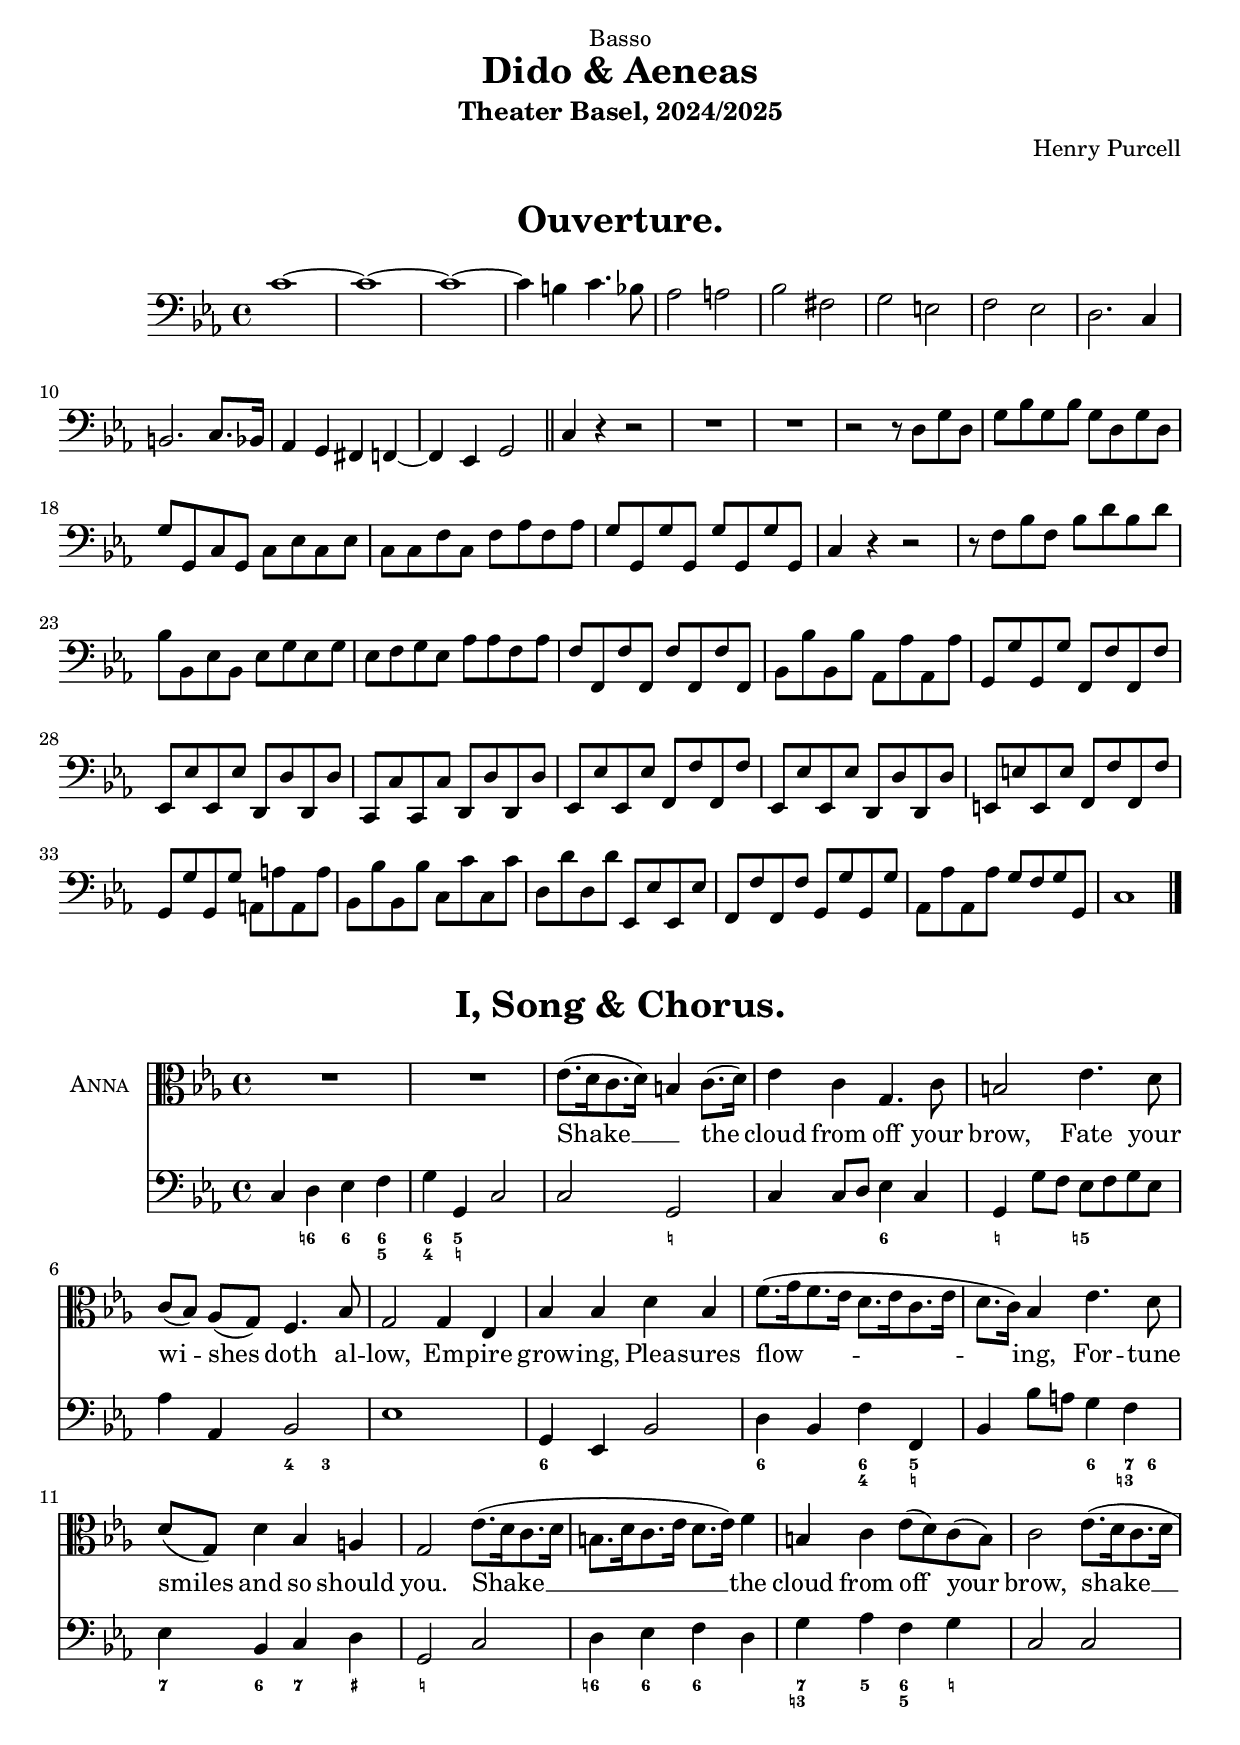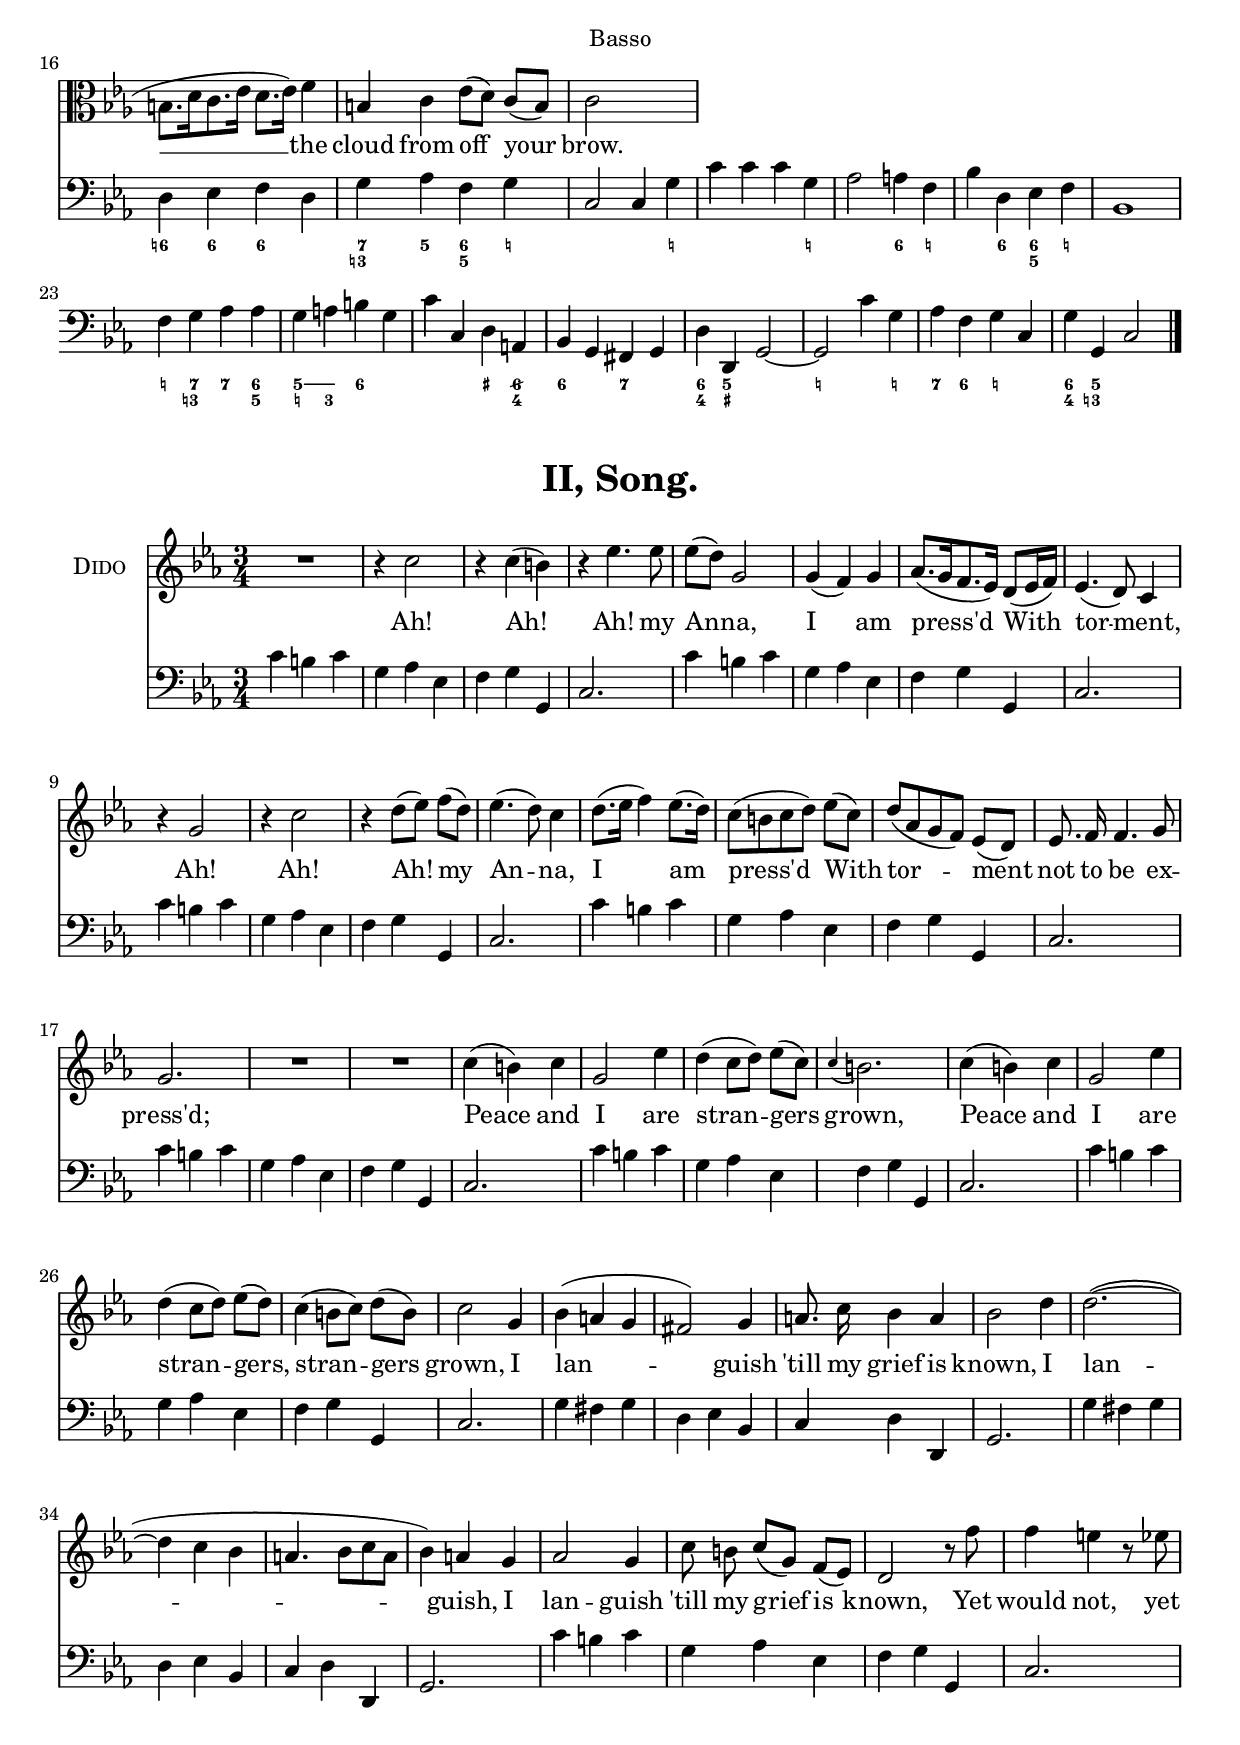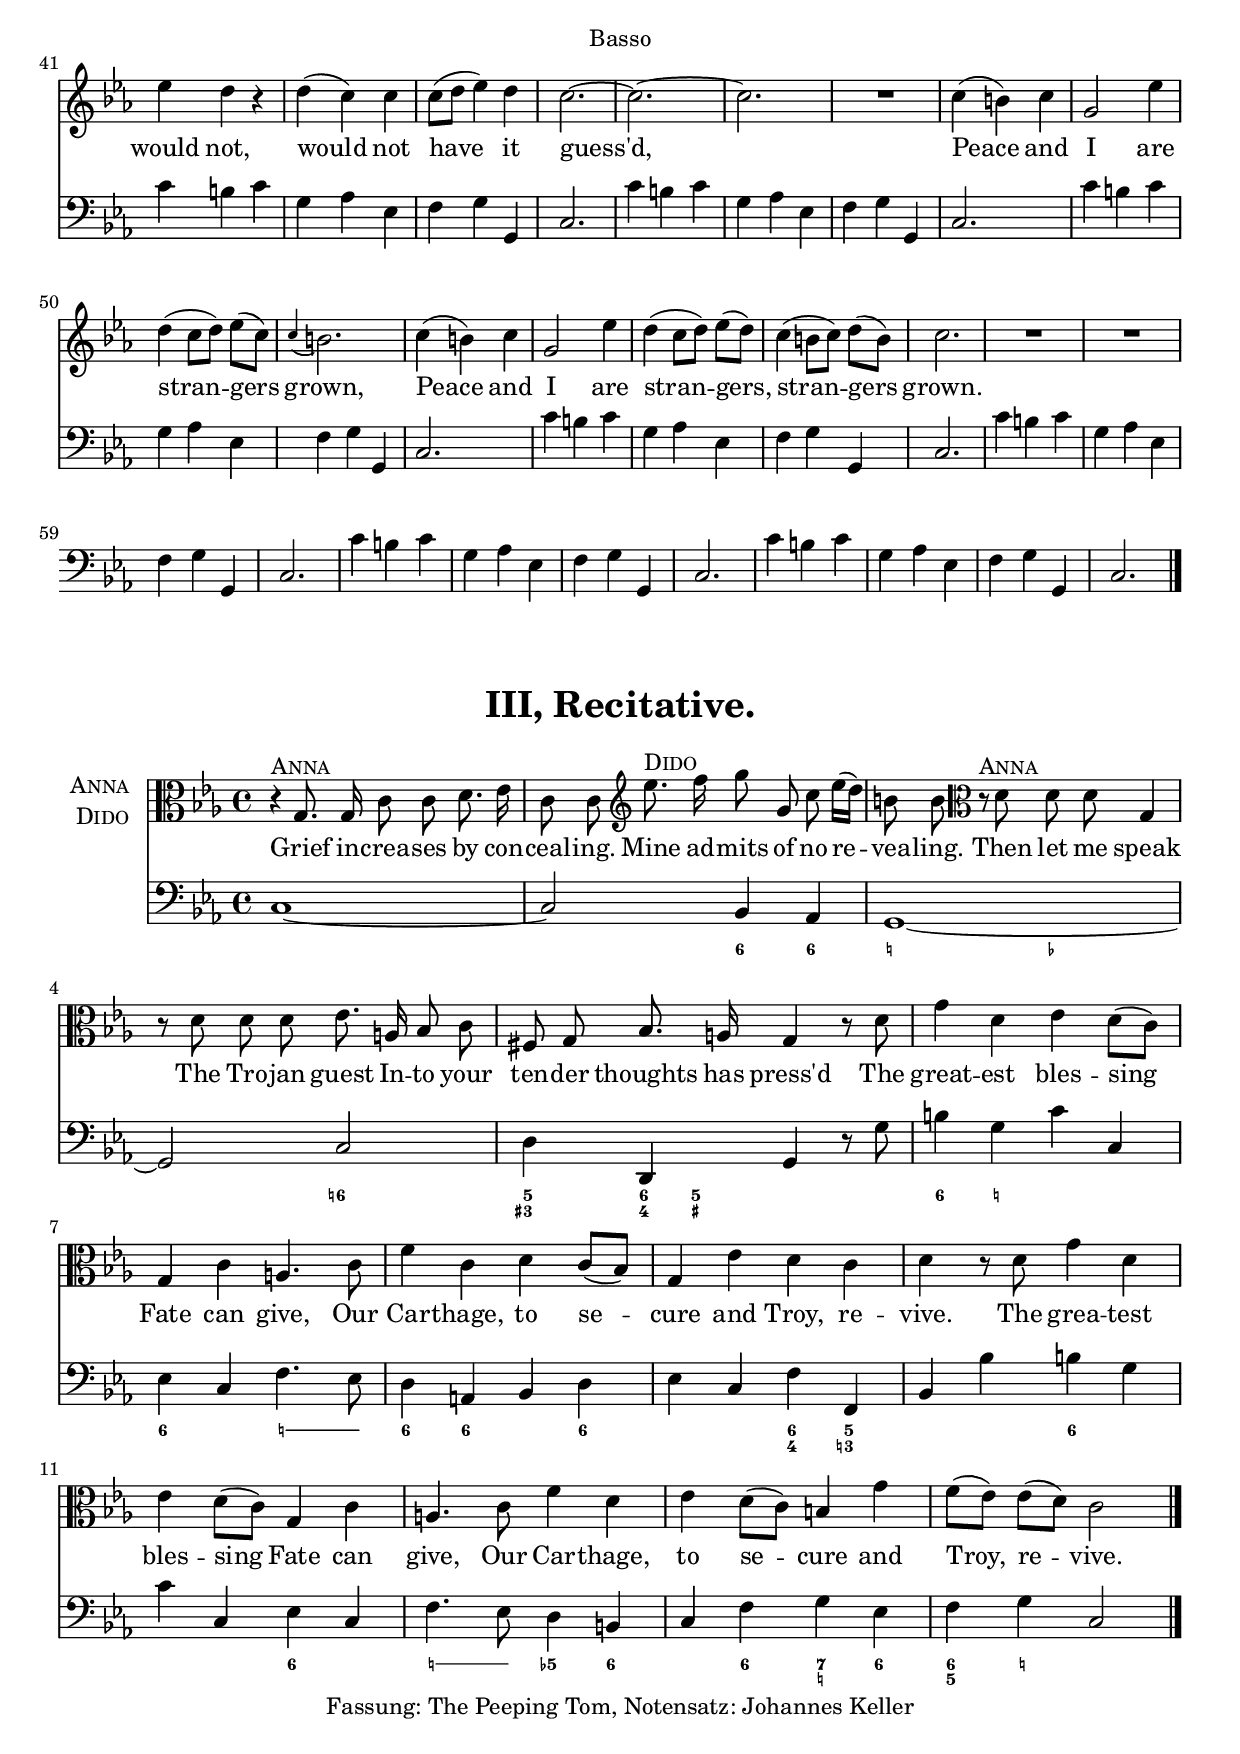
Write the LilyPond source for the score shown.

\version "2.24.4"

\include "global-definitions.ly"
\include "global-definitions.ly"

soloVoiceNI = \relative es' {
  \time 4/4
  \key c \minor
  \clef \annaClef
  R1*2 |
  es8.[( d16 c8. d16]) b4 c8.( d16) |
  es4 c g4. c8 |
  b2 es4. d8 |
  c8([ bes)] as([ g)] f4. bes8 |
  g2 g4 es |
  bes' bes d bes |
  f'8.[( g16 f8. es16] d8.[ es16 c8. es16] |
  d8. c16) bes4 es4. d8 |
  d8( g,) d'4 bes a |
  g2 es'8.([ d16 c8. d16] |
  b8.[ d16 c8. es16] d8. es16) f4 |
  b, c es8( d) c( b) |
  c2 es8.[( d16 c8. d16] |
  b8.[ d16 c8. es16] d8. es16) f4 |
  b,4 c es8([ d)] c([ b)] | c2 s2 |
}

lyricsNI = \lyricmode {
  Shake __ _ the cloud from off your brow,
  Fate your wi -- shes doth al -- low,
  Em -- pire grow -- ing, Plea -- sures flow -- ing,
  For -- tune smiles and so should you.

  Shake __ the cloud from off your brow,
  shake __ the cloud from off your brow.
}

soloVoiceNII = \relative c'' {
  \time 3/4
  \key c \minor
  \clef \didoClef
  R2. |
  r4 c2 |
  r4 c( b) |
  r es4. es8 |
  es8( d) g,2 |
  g4( f) g |
  as8.([ g16 f8. es16)] d8( es16 f) |
  es4.( d8) c4 |
  r4 g'2 |
  r4 c2 |
  r4 d8([ es]) f[( d]) |
  es4.( d8) c4 |
  d8.( es16 f4) es8.( d16) |
  c8([ b c d)] es( c) |
  d([ as g f)] es([ d)] |
  \autoBeamOff es8. f16 \autoBeamOn f4. g8 |
  g2. |
  R2.*2 |
  c4( b) c |
  g2 es'4 |
  d( c8[ d]) es( c) |
  \grace { c4( } b2.) |
  c4( b) c |
  g2 es'4 |
  d4( c8[ d]) es( d) |
  c4( b8[ c]) d( b) |
  c2 g4 |
  bes( a g |
  fis2) g4 |
  \autoBeamOff a8. c16 \autoBeamOn bes4 a |
  bes2 d4 |
  d2.(~ |
  d4 c bes |
  a4. bes8[ c a] |
  bes4) a g |
  as2 g4 |
  \autoBeamOff c8 b \autoBeamOn c[( g)] f([ es)] |
  d2 r8 f' |
  f4 e r8 es |
  es4 d r |
  d( c) c |
  c8( d es4) d |
  c2.~ |
  c~ |
  c |
  R2. |
  c4( b) c |
  g2 es'4 |
  d( c8[ d)] es( c) |
  \grace { c4( } b2.) |
  c4( b) c |
  g2 es'4 |
  d4( c8[ d)] es( d) |
  c4( b8[ c)] d( b) |
  c2. |
  R2.*12 \bar "|."

}

lyricsNII = \lyricmode {
  Ah! Ah! Ah! my An -- na, I am press'd
  With tor -- ment,
  Ah! Ah! Ah! my An -- na, I am press'd
  With tor -- ment not to be ex -- press'd;
  Peace and I are stran -- gers grown,
  Peace and I are stran -- gers, stran -- gers grown,
  I lan -- guish 'till my grief is known,
  I lan -- guish, I lan -- guish 'till my grief is known,
  Yet would not, yet would not, would not have it guess'd,
  Peace and I are stran -- gers grown,
  Peace and I are stran -- gers, stran -- gers grown.
}

soloVoiceNIII = \relative g {
  \time 4/4
  \key c \minor
  \clef \annaClef
  \autoBeamOff
  r4^\annaName g8. g16 c8 c d8. es16 |
  c8 c
  \clef \didoClef
  es'8.^\didoName f16 g8 g, c es16[( d)] |
  b8 b
  \clef \annaClef
  r8^\annaName d,8 d d g,4 |
  r8 d'8 d d es8. a,16 bes8 c |
  fis, g bes8. a16 g4 r8 d' |
  g4 d es d8([ c)] |
  g4 c a4. c8 |
  f4 c d c8([ bes)] |
  g4 es' d c |
  d4 r8 d g4 d |
  es d8([ c)] g4 c |
  a4. c8 f4 d |
  es d8([ c)] b4 g' |
  f8([ es)] es([ d)] c2 \bar "|."
}

lyricsNIII = \lyricmode {
  Grief in -- crea -- ses by con -- ceal -- ing.
  Mine ad -- mits of no re -- vea -- ling.
  Then let me speak
  The Tro -- jan guest
  In -- to your ten -- der thoughts has press'd
  The great -- est bles -- sing Fate can give,
  Our Car -- thage, to se -- cure and Troy, re -- vive.
  The grea -- test bles -- sing Fate can give,
  Our Car -- thage, to se -- cure and Troy, re -- vive.
}

\include "global-definitions.ly"

bcOuverture = \relative c' {
  \clef \bcClef
  \time 4/4
  \key c \minor
  c1~ |
  c~ |
  c~ |
  c4 b c4. bes8 |
  as2 a |
  bes fis |
  g e |
  f es |
  d2. c4 |
  b2. c8. bes16 |
  as4 g fis f~ |
  f4 es g2 \bar "||"

  c4 r r2 |
  R1*2 |
  r2 r8 d[ g d] |
  g[ bes g bes] g[ d g d] |
  g[ g, c g] c[ es c es] |

  c[ c f c] f[ as f as] |
  g[ g, g' g,] g'[ g, g' g,] |
  c4 r r2 |
  r8 f[ bes f] bes[ d bes d] |
  bes[ bes, es bes] es[ g es g] |
  es[ f g es] as[ as f as] |
  f[ f, f' f,] f'[ f, f' f,] |
  bes[ bes' bes, bes'] as,[ as' as, as'] |
  g,[ g' g, g'] f,[ f' f, f'] |
  es,[ es' es, es'] d,[ d' d, d'] |
  c,[ c' c, c'] d,[ d' d, d'] |
  es,[ es' es, es'] f,[ f' f, f'] |
  es,[ es' es, es'] d,[ d' d, d'] |
  e,[ e' e, e'] f,[ f' f, f'] |
  g,[ g' g, g'] a,[ a' a, a'] |
  bes,[ bes' bes, bes'] c,[ c' c, c'] |
  d,[ d' d, d'] es,,[ es' es, es'] |
  f,[ f' f, f'] g,[ g' g, g'] |
  as,[ as' as, as'] g[ f g g,] |
  c1 \bar "|."
}

figuresOuverture = \figuremode { }


bcNI = \relative c {
  \clef \bcClef
  \time 4/4
  \key c \minor
  c4 d es f |
  g g, c2 |
  c2 g |
  c4 c8 d es4 c |
  g4 g'8 f es[ f g es] |
  as4 as, bes2 |
  es1 |
  g,4 es bes'2 |
  d4 bes f' f, |
  bes4 bes'8 a g4 f |
  es bes c d |
  g,2 c |
  d4 es f d |
  g as f g |
  c,2 c |
  d4 es f d |
  g as f g |
  c,2 c4 g' |
  c4 c c g |
  as2 a4 f |
  bes d, es f |

  bes,1 |
  f'4 g as as |
  g a b g |
  c c, d a |
  bes g fis g |
  d' d, g2~ |
  g c'4 g |
  as f g c, |
  g' g, c2 \bar "|."
}

figuresNI = \figuremode {
  s4 < 6! > < 6 > < 6 5 > |
  < 6 4 > < 5 _! > s2 |
  s2 < _! > |
  s2 < 6 >4 s4 |
  < _! > s4 < 5! >2 |
  s2 < 4 >4 < 3 > |
  s1 |
  < 6 >4 s2. |
  < 6 >2 < 6 4 >4 < 5 _! > |
  s2 < 6 >4 < 7 3! >8 < 6 > |
  < 7 >4 < 6 > < 7 > < _+ > |
  < _! >2 s2 |
  < 6! >4 < 6 > < 6 >2 |
  < 7 3! >4 < 5 > < 6 5 > < _! > |
  s1 |
  < 6! >4 < 6 > < 6 >2 |
  < 7 3! >4 < 5 > < 6 5 > < _! > |
  s2. < _! >4 |
  s2. < _! >4 |
  s2 < 6 >4 < _! > |
  s4 < 6 > < 6 5 > < _! > |

  s1 |
  < _! >4 < 7 3! > < 7 > < 6 5 > |
  < 5 _! >
  \bassFigureExtendersOn
  < 5 3 >
  \bassFigureExtendersOff
  < 6 >2 |
  s2 < _+ >4 < 6/ 4 > |
  < 6 >2 < 7 > |
  < 6 4 >4 < 5 _+ >2. |
  < _! >2. < _! >4 |
  < 7 >4 < 6 > < _! >2 |
  < 6 4 >4 < 5 3! > s2 |
}

bcNII = \relative c' {
  \time 3/4
  \key c \minor
  \clef \bcClef
  c4 b c |
  g as es |
  f g g, |
  c2. |
  c'4 b c |
  g as es |
  f g g, |
  c2. |
  c'4 b c |
  g as es |
  f g g, |
  c2. |
  c'4 b c |
  g as es |
  f g g, |
  c2. |
  c'4 b c |
  g as es |
  f g g, |
  c2. |
  c'4 b c |
  g as es |
  f g g, |
  c2. |
  c'4 b c |
  g as es |
  f g g, |
  c2. |
  g'4 fis g |
  d es bes |
  c d d, |
  g2. |
  g'4 fis g |
  d es bes |
  c d d, |
  g2. |
  c'4 b c |
  g as es |
  f g g, |
  c2. |
  c'4 b c |
  g as es |
  f g g, |
  c2. |
  c'4 b c |
  g as es |
  f g g, |
  c2. |
  c'4 b c |
  g as es |
  f g g, |

  c2. |
  c'4 b c | g as es | f g g, |
  c2. | c'4 b c |
  g as es |
  f g g, |
  c2. |
  c'4 b c |
  g as es |
  f g g, |
  c2. |
  c'4 b c |
  g as es |
  f g g, |
  c2. \bar "|."
}

figuresNII = \figuremode { }

bcNIII = \relative c {
  \time 4/4
  \key c \minor
  \clef \bcClef
  c1~ |
  c2 bes4 as |
  g1~ |
  g2 c |
  d4 d, g r8 g' |
  b4 g c c, |
  es c f4. es8 |
  d4 a bes d |
  es c f f, |
  bes bes' b g |
  c c, es c |
  f4. es8 d4 b |
  c f g es |
  f g c,2 \bar "|."
}

figuresNIII = \figuremode {
  s1 |
  s2 < 6 >4 < 6 > |
  < _! >2 < _- > |
  s2 < 6! > |
  < 5 3+ >4 < 6 4 >8 < 5 _+ > s2 |
  < 6 >4 < _! >2. |
  < 6 >2 \bassFigureExtendersOn < _! >4. < _! >8 \bassFigureExtendersOff |
  < 6 >4 < 6 >2 < 6 >4 |
  s2 < 6 4 >4 < 5 3! > |
  s2 < 6 > |
  s2 < 6 > |
  \bassFigureExtendersOn < _! >4. < _! >8 \bassFigureExtendersOff < 5- >4 < 6 > |
  s4 < 6 > < 7 _! > < 6 > |
  < 6 5 > < _! > s2 |
}



\book {
  \partbookBcPaperBlock

  \titlePartbook

  \markup { \vspace #1 }

  \score {
    \partbookTitleOuverture
    <<
      \new Staff { \bcOuverture }
      \new FiguredBass { \figuresOuverture }
    >>
  }

  \score {
    \partbookTitleNI
    <<
      \new Staff = "solo" \with { instrumentName = \annaName }
      \new Voice = "voice"
      \soloVoiceNI
      \new Lyrics \lyricsto "voice" { \lyricsNI }
      \new Staff { \compressMMRests { \bcNI } }
      \new FiguredBass { \figuresNI }
    >>
  }

  \score {
    \partbookTitleNII
    <<
      \new Staff = "solo" \with { instrumentName = \didoName }
      \new Voice = "voice"
      \soloVoiceNII
      \new Lyrics \lyricsto "voice" { \lyricsNII }
      \new Staff { \compressMMRests { \bcNII } }
      \new FiguredBass { \figuresNII }
    >>
    \layout {
      \context {
        \Staff
        \RemoveAllEmptyStaves
      }
    }
  }

  \score {
    \partbookTitleNIII
    <<
      \new Staff = "solo" \with { instrumentName = \annaDidoName }
      \new Voice = "voice"
      \soloVoiceNIII
      \new Lyrics \lyricsto "voice" { \lyricsNIII }
      \new Staff { \compressMMRests { \bcNIII } }
      \new FiguredBass { \figuresNIII }
    >>
    \layout {
      \context {
        \Staff
        \RemoveAllEmptyStaves
      }
    }
  }
}